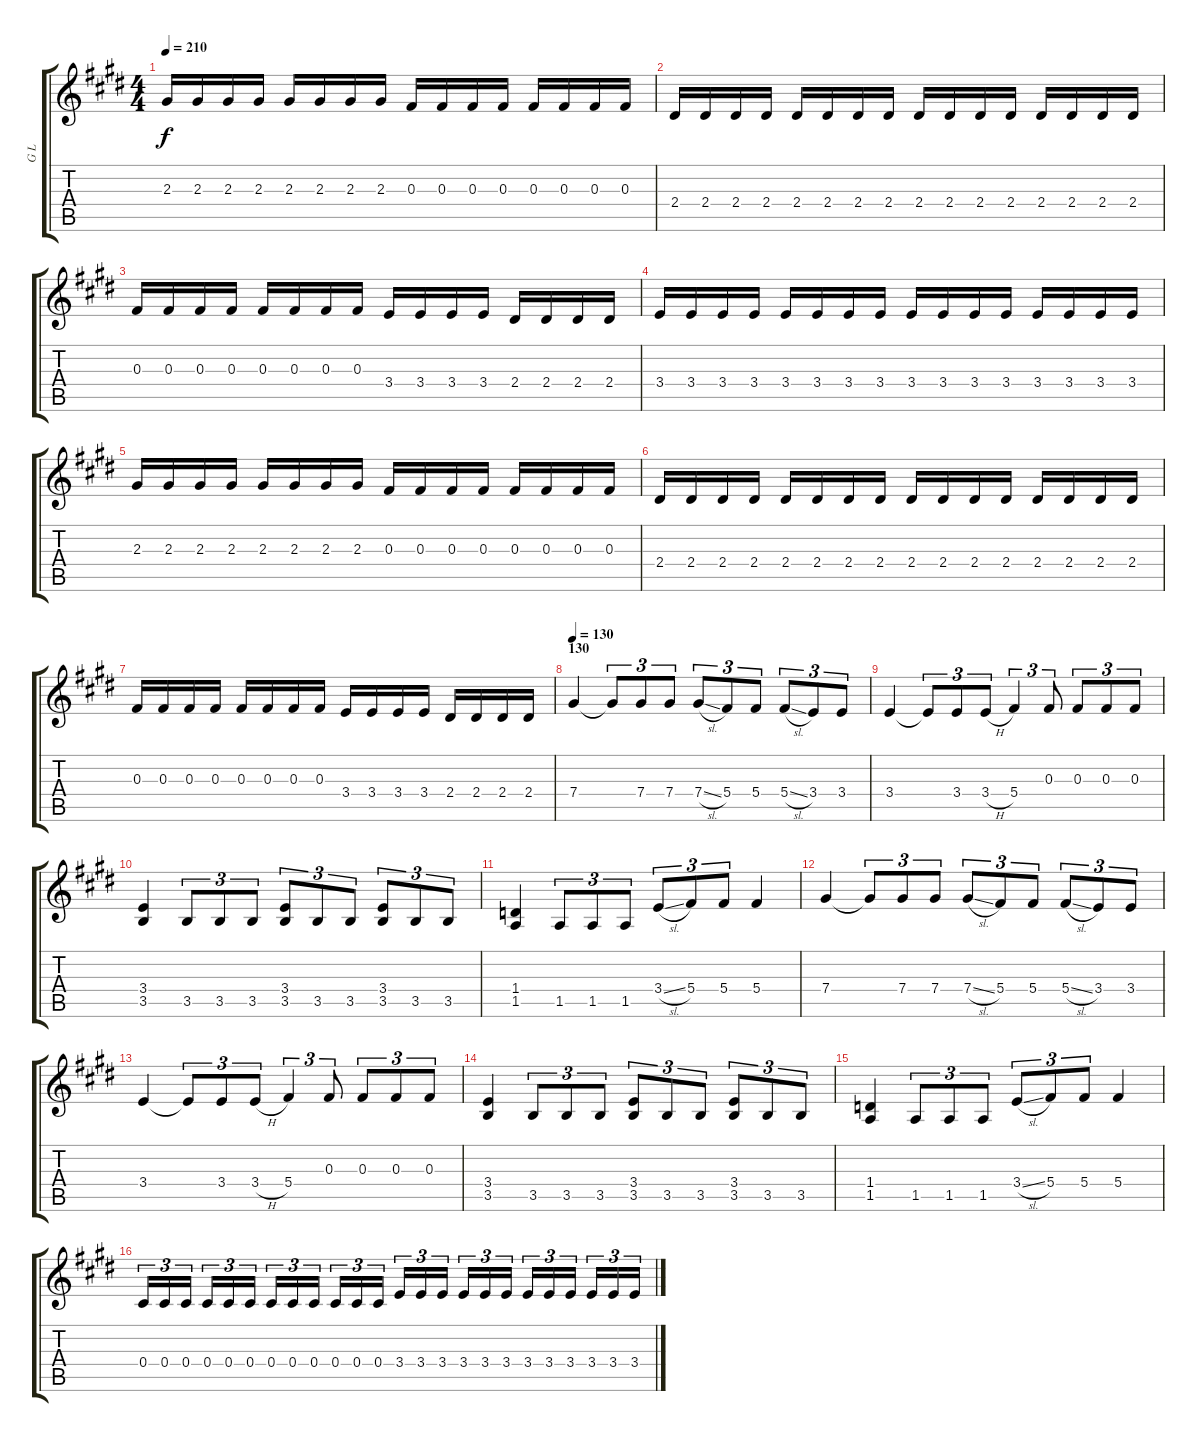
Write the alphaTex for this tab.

\track ("G L" "G L") {instrument distortionguitar}
\staff {score tabs}
\tuning (Eb4 Bb3 Gb3 Db3 Ab2 Eb2) {hide}
\ts (4 4)
\tempo 210
\clef g2
\ks e
2.3.16{dy f} 2.3.16 2.3.16 2.3.16 2.3.16 2.3.16 2.3.16 2.3.16 0.3.16 0.3.16 0.3.16 0.3.16 0.3.16 0.3.16 0.3.16 0.3.16 |
2.4.16 2.4.16 2.4.16 2.4.16 2.4.16 2.4.16 2.4.16 2.4.16 2.4.16 2.4.16 2.4.16 2.4.16 2.4.16 2.4.16 2.4.16 2.4.16 |
0.3.16 0.3.16 0.3.16 0.3.16 0.3.16 0.3.16 0.3.16 0.3.16 3.4.16 3.4.16 3.4.16 3.4.16 2.4.16 2.4.16 2.4.16 2.4.16 |
3.4.16 3.4.16 3.4.16 3.4.16 3.4.16 3.4.16 3.4.16 3.4.16 3.4.16 3.4.16 3.4.16 3.4.16 3.4.16 3.4.16 3.4.16 3.4.16 |
2.3.16 2.3.16 2.3.16 2.3.16 2.3.16 2.3.16 2.3.16 2.3.16 0.3.16 0.3.16 0.3.16 0.3.16 0.3.16 0.3.16 0.3.16 0.3.16 |
2.4.16 2.4.16 2.4.16 2.4.16 2.4.16 2.4.16 2.4.16 2.4.16 2.4.16 2.4.16 2.4.16 2.4.16 2.4.16 2.4.16 2.4.16 2.4.16 |
0.3.16 0.3.16 0.3.16 0.3.16 0.3.16 0.3.16 0.3.16 0.3.16 3.4.16 3.4.16 3.4.16 3.4.16 2.4.16 2.4.16 2.4.16 2.4.16 |
\section ("" "130")
\tempo 130
7.4.4 7.4{t}.8{tu (3 2)} 7.4.8{tu (3 2)} 7.4.8{tu (3 2)} 7.4{sl}.8{tu (3 2)} 5.4.8{tu (3 2)} 5.4.8{tu (3 2)} 5.4{sl}.8{tu (3 2)} 3.4.8{tu (3 2)} 3.4.8{tu (3 2)} |
3.4.4 3.4{t}.8{tu (3 2)} 3.4.8{tu (3 2)} 3.4{h}.8{tu (3 2)} 5.4.4{tu (3 2)} 0.3.8{tu (3 2)} 0.3.8{tu (3 2)} 0.3.8{tu (3 2)} 0.3.8{tu (3 2)} |
(3.4 3.5).4 3.5.8{tu (3 2)} 3.5.8{tu (3 2)} 3.5.8{tu (3 2)} (3.4 3.5).8{tu (3 2)} 3.5.8{tu (3 2)} 3.5.8{tu (3 2)} (3.4 3.5).8{tu (3 2)} 3.5.8{tu (3 2)} 3.5.8{tu (3 2)} |
(1.4 1.5).4 1.5.8{tu (3 2)} 1.5.8{tu (3 2)} 1.5.8{tu (3 2)} 3.4{sl}.8{tu (3 2)} 5.4.8{tu (3 2)} 5.4.8{tu (3 2)} 5.4.4 |
7.4.4 7.4{t}.8{tu (3 2)} 7.4.8{tu (3 2)} 7.4.8{tu (3 2)} 7.4{sl}.8{tu (3 2)} 5.4.8{tu (3 2)} 5.4.8{tu (3 2)} 5.4{sl}.8{tu (3 2)} 3.4.8{tu (3 2)} 3.4.8{tu (3 2)} |
3.4.4 3.4{t}.8{tu (3 2)} 3.4.8{tu (3 2)} 3.4{h}.8{tu (3 2)} 5.4.4{tu (3 2)} 0.3.8{tu (3 2)} 0.3.8{tu (3 2)} 0.3.8{tu (3 2)} 0.3.8{tu (3 2)} |
(3.4 3.5).4 3.5.8{tu (3 2)} 3.5.8{tu (3 2)} 3.5.8{tu (3 2)} (3.4 3.5).8{tu (3 2)} 3.5.8{tu (3 2)} 3.5.8{tu (3 2)} (3.4 3.5).8{tu (3 2)} 3.5.8{tu (3 2)} 3.5.8{tu (3 2)} |
(1.4 1.5).4 1.5.8{tu (3 2)} 1.5.8{tu (3 2)} 1.5.8{tu (3 2)} 3.4{sl}.8{tu (3 2)} 5.4.8{tu (3 2)} 5.4.8{tu (3 2)} 5.4.4 |
0.4.16{tu (3 2)} 0.4.16{tu (3 2)} 0.4.16{tu (3 2)} 0.4.16{tu (3 2)} 0.4.16{tu (3 2)} 0.4.16{tu (3 2)} 0.4.16{tu (3 2)} 0.4.16{tu (3 2)} 0.4.16{tu (3 2)} 0.4.16{tu (3 2)} 0.4.16{tu (3 2)} 0.4.16{tu (3 2)} 3.4.16{tu (3 2)} 3.4.16{tu (3 2)} 3.4.16{tu (3 2)} 3.4.16{tu (3 2)} 3.4.16{tu (3 2)} 3.4.16{tu (3 2)} 3.4.16{tu (3 2)} 3.4.16{tu (3 2)} 3.4.16{tu (3 2)} 3.4.16{tu (3 2)} 3.4.16{tu (3 2)} 3.4.16{tu (3 2)}
